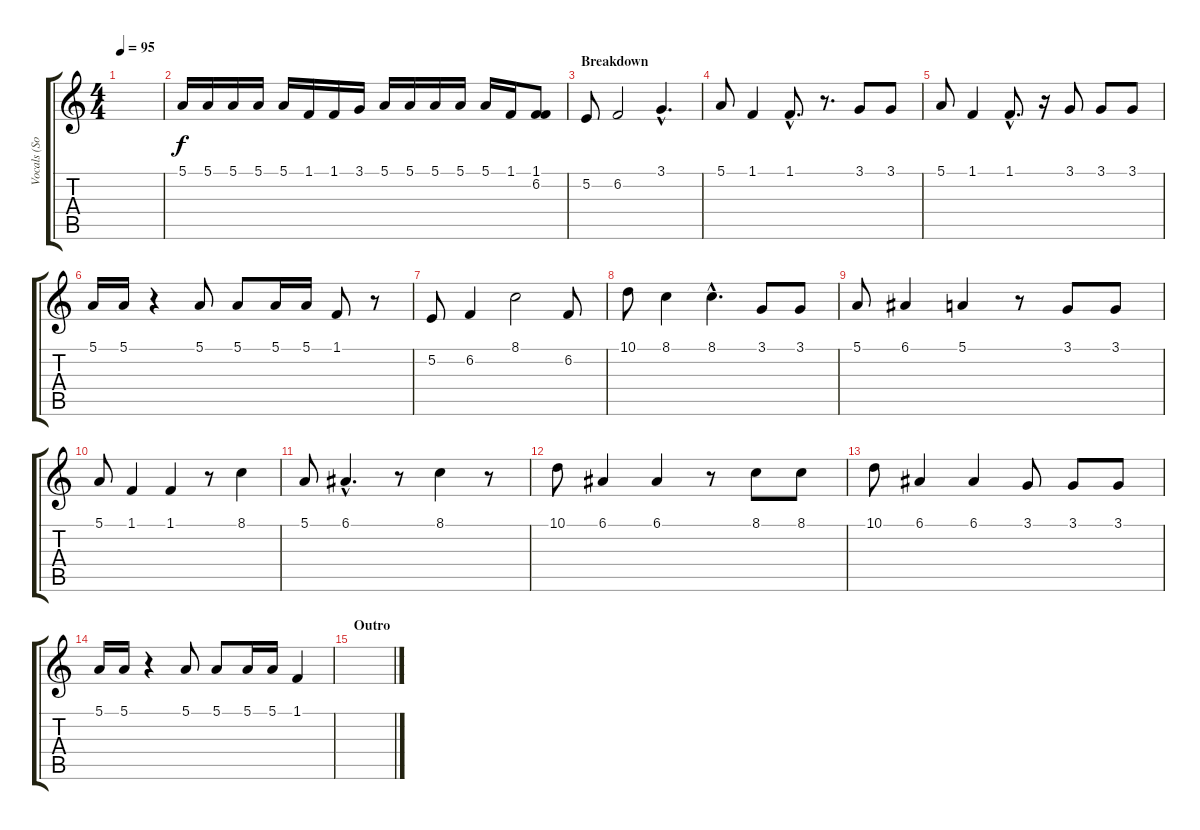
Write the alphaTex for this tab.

\track ("Vocals (Sonny Moore)" "Vocals (So") {instrument clarinet}
\staff {score tabs}
\tuning (E4 B3 G3 D3 A2 E2) {hide}
\ts (4 4)
\tempo 95
\clef g2
\ks c
|
5.1.16 5.1.16 5.1.16 5.1.16 5.1.16 1.1.16 1.1.16 3.1.16 5.1.16 5.1.16 5.1.16 5.1.16 5.1.16 1.1.16 (1.1 6.2).8 |
\section ("" "Breakdown")
5.2.8 6.2.2 3.1{hac}.4{d} |
5.1.8 1.1.4 1.1{hac}.8{d} r.8{d} 3.1.8 3.1.8 |
5.1.8 1.1.4 1.1{hac}.8{d} r.16 3.1.8 3.1.8 3.1.8 |
5.1.16 5.1.16 r.4 5.1.8 5.1.8 5.1.16 5.1.16 1.1.8 r.8 |
5.2.8 6.2.4 8.1.2 6.2.8 |
10.1.8 8.1.4 8.1{hac}.4{d} 3.1.8 3.1.8 |
5.1.8 6.1.4 5.1.4 r.8 3.1.8 3.1.8 |
5.1.8 1.1.4 1.1.4 r.8 8.1.4 |
5.1.8 6.1{hac}.4{d} r.8 8.1.4 r.8 |
10.1.8 6.1.4 6.1.4 r.8 8.1.8 8.1.8 |
10.1.8 6.1.4 6.1.4 3.1.8 3.1.8 3.1.8 |
5.1.16 5.1.16 r.4 5.1.8 5.1.8 5.1.16 5.1.16 1.1.4 |
\section ("" "Outro")
